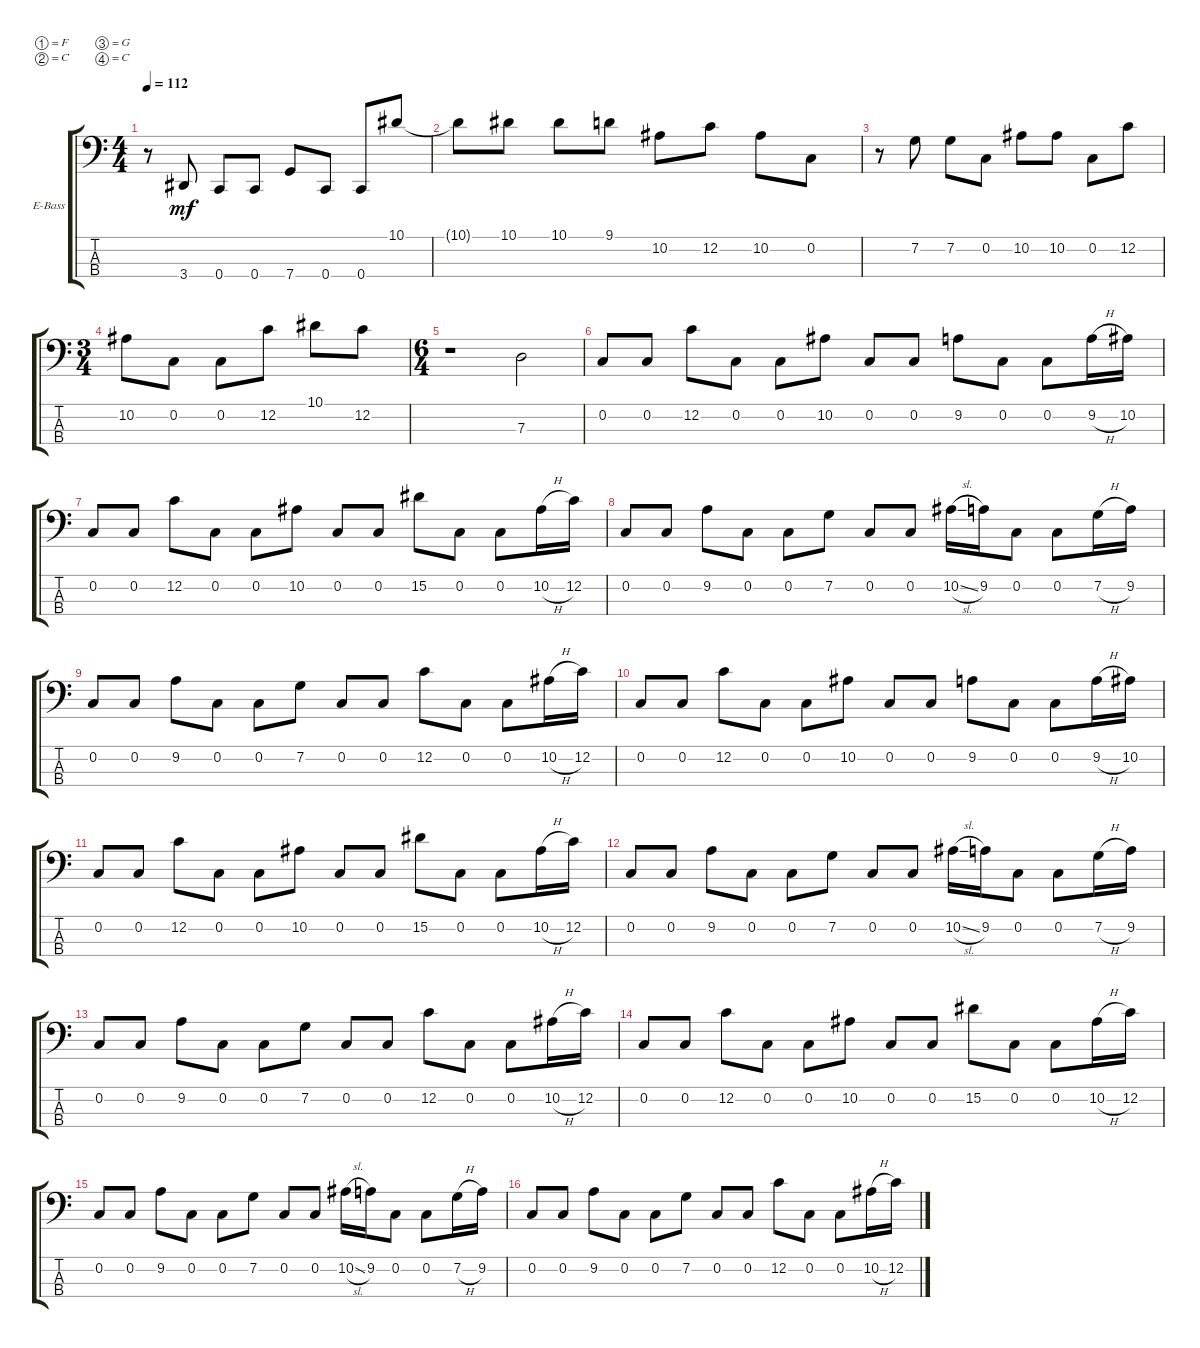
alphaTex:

\defaultSystemsLayout 4
\bracketExtendMode groupsimilarinstruments
\firstSystemTrackNameOrientation horizontal
\otherSystemsTrackNameOrientation horizontal
\track ("Kristian - Bass" "E-Bass") {instrument electricbassfinger}
\staff {score tabs}
\tuning (F2 C2 G1 C1)
\ts (4 4)
\tempo 112
\clef f4
\ks c
r.8{dy mf} 3.4.8 0.4.8 0.4.8 7.4.8 0.4.8 0.4.8 10.1.8 |
10.1{t}.8 10.1.8 10.1.8 9.1.8 10.2.8 12.2.8 10.2.8 0.2.8 |
r.8 7.2.8 7.2.8 0.2.8 10.2.8 10.2.8 0.2.8 12.2.8 |
\ts (3 4)
10.2.8 0.2.8 0.2.8 12.2.8 10.1.8 12.2.8 |
\ts (6 4)
r.1 7.3.2 |
0.2.8 0.2.8 12.2.8 0.2.8 0.2.8 10.2.8 0.2.8 0.2.8 9.2.8 0.2.8 0.2.8 9.2{h}.16 10.2.16 |
0.2.8 0.2.8 12.2.8 0.2.8 0.2.8 10.2.8 0.2.8 0.2.8 15.2.8 0.2.8 0.2.8 10.2{h}.16 12.2.16 |
0.2.8 0.2.8 9.2.8 0.2.8 0.2.8 7.2.8 0.2.8 0.2.8 10.2{sl}.16 9.2.16 0.2.8 0.2.8 7.2{h}.16 9.2.16 |
0.2.8 0.2.8 9.2.8 0.2.8 0.2.8 7.2.8 0.2.8 0.2.8 12.2.8 0.2.8 0.2.8 10.2{h}.16 12.2.16 |
0.2.8 0.2.8 12.2.8 0.2.8 0.2.8 10.2.8 0.2.8 0.2.8 9.2.8 0.2.8 0.2.8 9.2{h}.16 10.2.16 |
0.2.8 0.2.8 12.2.8 0.2.8 0.2.8 10.2.8 0.2.8 0.2.8 15.2.8 0.2.8 0.2.8 10.2{h}.16 12.2.16 |
0.2.8 0.2.8 9.2.8 0.2.8 0.2.8 7.2.8 0.2.8 0.2.8 10.2{sl}.16 9.2.16 0.2.8 0.2.8 7.2{h}.16 9.2.16 |
0.2.8 0.2.8 9.2.8 0.2.8 0.2.8 7.2.8 0.2.8 0.2.8 12.2.8 0.2.8 0.2.8 10.2{h}.16 12.2.16 |
0.2.8 0.2.8 12.2.8 0.2.8 0.2.8 10.2.8 0.2.8 0.2.8 15.2.8 0.2.8 0.2.8 10.2{h}.16 12.2.16 |
0.2.8 0.2.8 9.2.8 0.2.8 0.2.8 7.2.8 0.2.8 0.2.8 10.2{sl}.16 9.2.16 0.2.8 0.2.8 7.2{h}.16 9.2.16 |
0.2.8 0.2.8 9.2.8 0.2.8 0.2.8 7.2.8 0.2.8 0.2.8 12.2.8 0.2.8 0.2.8 10.2{h}.16 12.2.16
